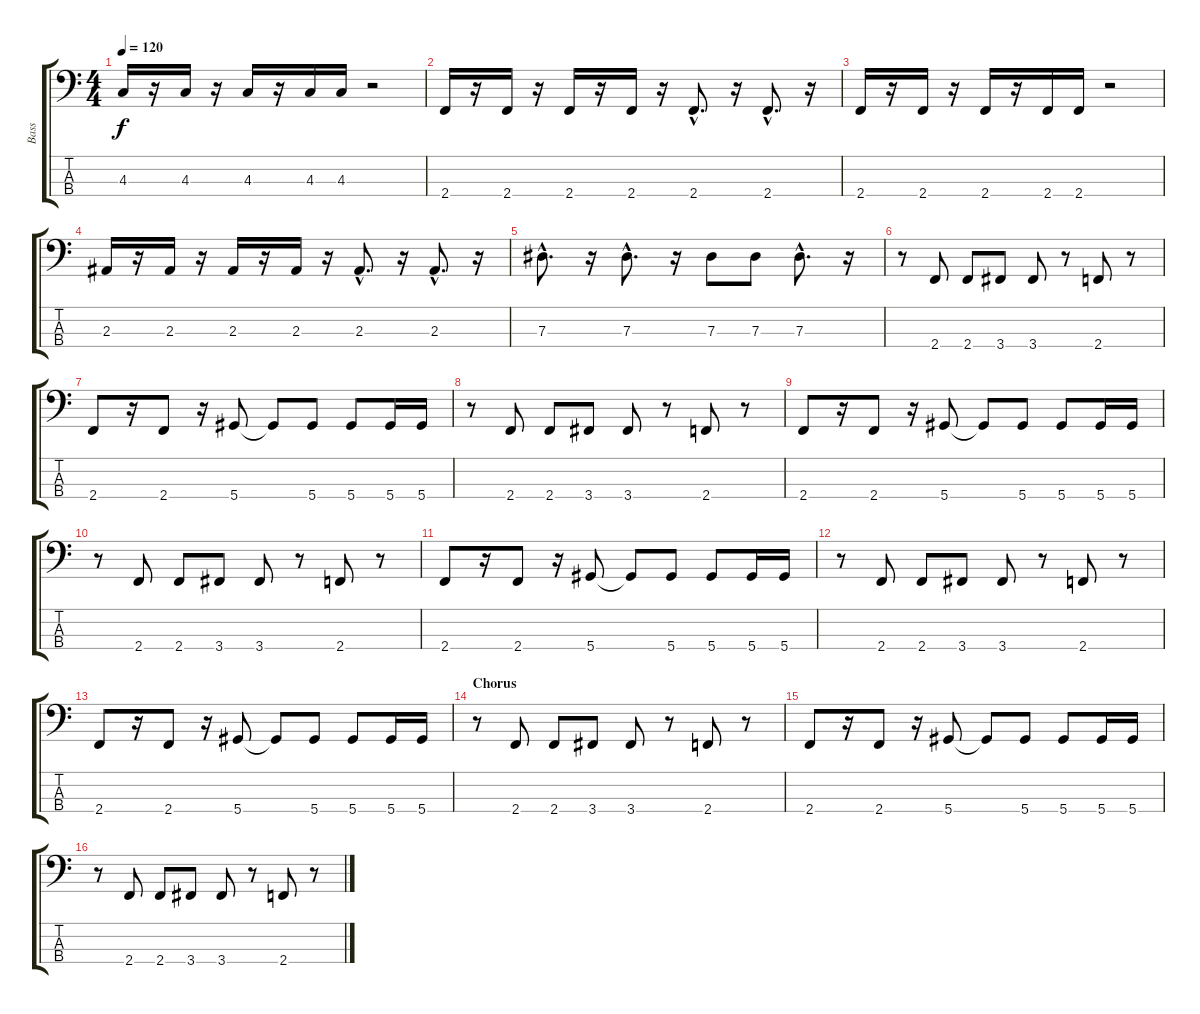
\track ("Bass" "Bass") {instrument electricbassfinger}
\staff {score tabs}
\tuning (Gb2 Db2 Ab1 Eb1) {hide}
\ts (4 4)
\tempo 120
\clef f4
\ks c
4.3.16{dy f} r.16 4.3.16 r.16 4.3.16 r.16 4.3.16 4.3.16 r.2 |
2.4.16 r.16 2.4.16 r.16 2.4.16 r.16 2.4.16 r.16 2.4{hac}.8{d} r.16 2.4{hac}.8{d} r.16 |
2.4.16 r.16 2.4.16 r.16 2.4.16 r.16 2.4.16 2.4.16 r.2 |
2.3.16 r.16 2.3.16 r.16 2.3.16 r.16 2.3.16 r.16 2.3{hac}.8{d} r.16 2.3{hac}.8{d} r.16 |
7.3{hac}.8{d} r.16 7.3{hac}.8{d} r.16 7.3.8 7.3.8 7.3{hac}.8{d} r.16 |
r.8 2.4.8 2.4.8 3.4.8 3.4.8 r.8 2.4.8 r.8 |
2.4.8 r.16 2.4.8 r.16 5.4.8 5.4{t}.8 5.4.8 5.4.8 5.4.16 5.4.16 |
r.8 2.4.8 2.4.8 3.4.8 3.4.8 r.8 2.4.8 r.8 |
2.4.8 r.16 2.4.8 r.16 5.4.8 5.4{t}.8 5.4.8 5.4.8 5.4.16 5.4.16 |
r.8 2.4.8 2.4.8 3.4.8 3.4.8 r.8 2.4.8 r.8 |
2.4.8 r.16 2.4.8 r.16 5.4.8 5.4{t}.8 5.4.8 5.4.8 5.4.16 5.4.16 |
r.8 2.4.8 2.4.8 3.4.8 3.4.8 r.8 2.4.8 r.8 |
2.4.8 r.16 2.4.8 r.16 5.4.8 5.4{t}.8 5.4.8 5.4.8 5.4.16 5.4.16 |
\section ("" "Chorus")
r.8 2.4.8 2.4.8 3.4.8 3.4.8 r.8 2.4.8 r.8 |
2.4.8 r.16 2.4.8 r.16 5.4.8 5.4{t}.8 5.4.8 5.4.8 5.4.16 5.4.16 |
r.8 2.4.8 2.4.8 3.4.8 3.4.8 r.8 2.4.8 r.8
